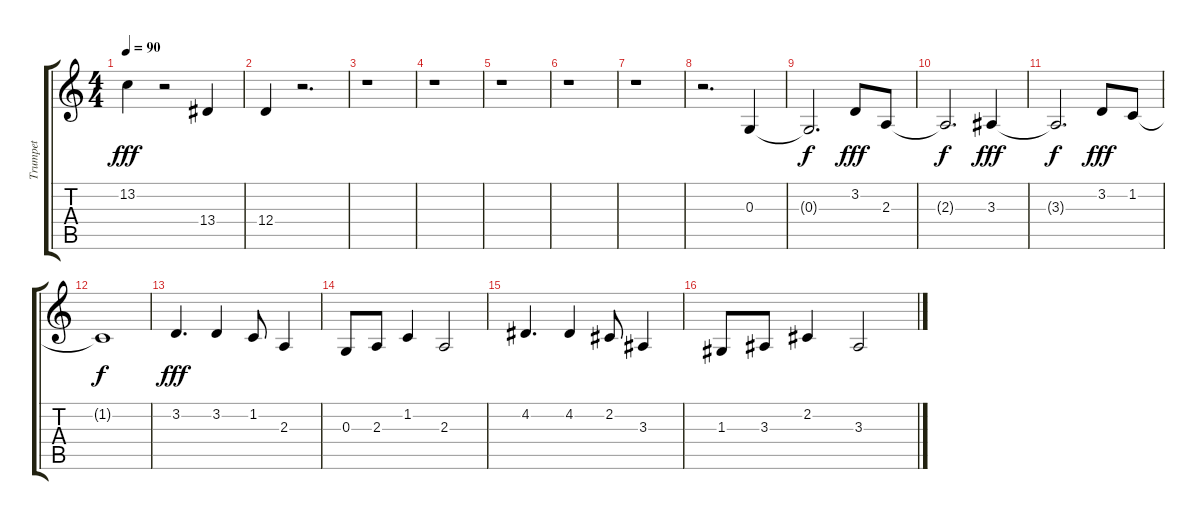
\track ("Trumpet" "Trumpet") {instrument trumpet}
\staff {score tabs}
\tuning (E4 B3 G3 D3 A2 E2) {hide}
\ts (4 4)
\tempo 90
\clef g2
\ks c
13.2.4{dy fff} r.2 13.4.4 |
12.4.4 r.2{d} |
r.1 |
r.1 |
r.1 |
r.1 |
r.1 |
r.2{d} 0.3.4 |
0.3{t}.2{d dy f} 3.2.8{dy fff} 2.3.8 |
2.3{t}.2{d dy f} 3.3.4{dy fff} |
3.3{t}.2{d dy f} 3.2.8{dy fff} 1.2.8 |
1.2{t}.1{dy f} |
3.2.4{d dy fff} 3.2.4 1.2.8 2.3.4 |
0.3.8 2.3.8 1.2.4 2.3.2 |
4.2.4{d} 4.2.4 2.2.8 3.3.4 |
1.3.8 3.3.8 2.2.4 3.3.2
